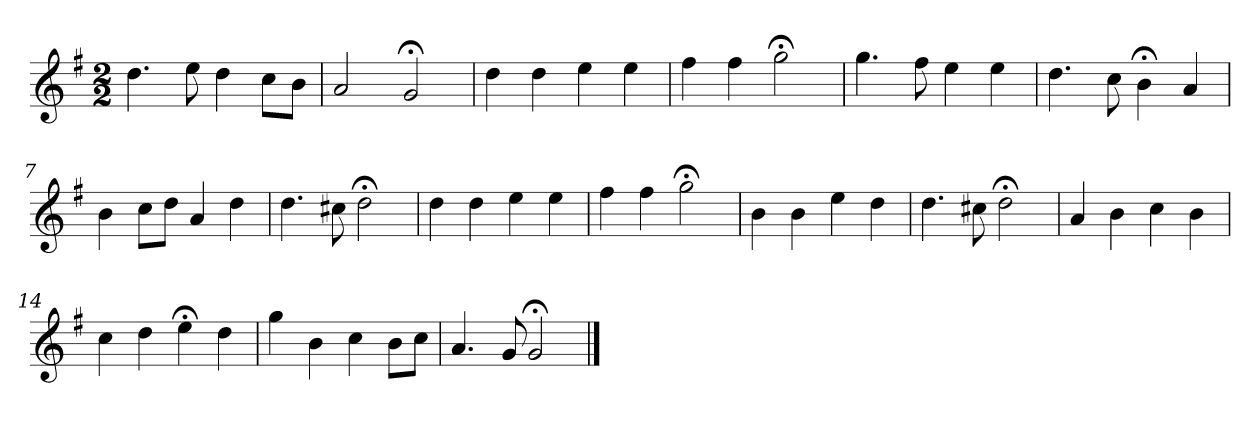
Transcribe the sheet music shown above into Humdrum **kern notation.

**kern
*part1
*staff1
*k[f#]
*G:
*M2/2
*MM120
=1
4.dd
8ee
4dd
8ccL
8bJ
=2
2a
2g;<
=3
4dd
4dd
4ee
4ee
=4
4ff#
4ff#
2gg;<
=5
4.gg
8ff#
4ee
4ee
=6
4.dd
8cc
4b;<
4a
=7
4b
8ccL
8ddJ
4a
4dd
=8
4.dd
8cc#X
2dd;<
=9
4dd
4dd
4ee
4ee
=10
4ff#
4ff#
2gg;<
=11
4b
4b
4ee
4dd
=12
4.dd
8cc#X
2dd;<
=13
4a
4b
4cc
4b
=14
4cc
4dd
4ee;<
4dd
=15
4gg
4b
4cc
8bL
8ccJ
=16
4.a
8g
2g;<
==
*-
